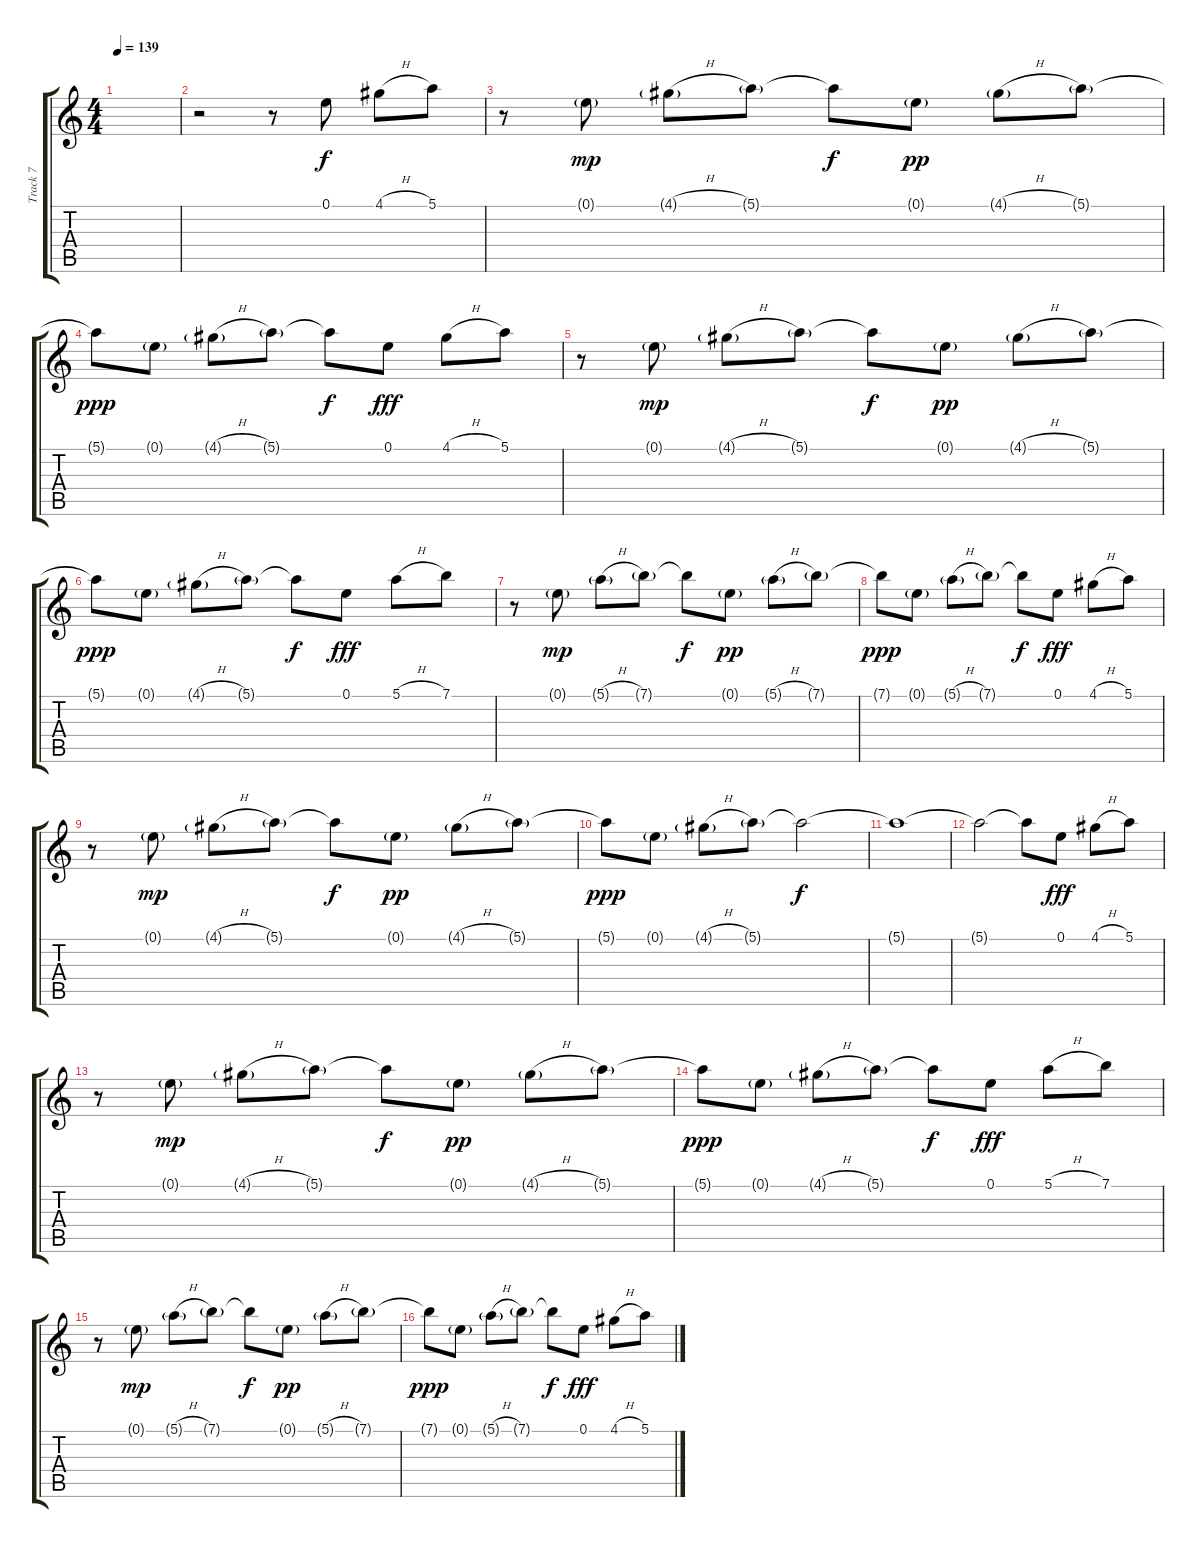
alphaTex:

\track ("Track 7" "Track 7") {instrument overdrivenguitar}
\staff {score tabs}
\tuning (E4 B3 G3 D3 A2 E2) {hide}
\ts (4 4)
\tempo 139
\clef g2
\ks c
|
r.2 r.8 0.1.8 4.1{h}.8 5.1.8 |
r.8 0.1{g}.8{dy mp} 4.1{h g}.8 5.1{g}.8 5.1{t}.8{dy f} 0.1{g}.8{dy pp} 4.1{h g}.8 5.1{g}.8 |
5.1{t}.8{dy ppp} 0.1{g}.8 4.1{h g}.8 5.1{g}.8 5.1{t}.8{dy f} 0.1.8{dy fff} 4.1{h}.8 5.1.8 |
r.8 0.1{g}.8{dy mp} 4.1{h g}.8 5.1{g}.8 5.1{t}.8{dy f} 0.1{g}.8{dy pp} 4.1{h g}.8 5.1{g}.8 |
5.1{t}.8{dy ppp} 0.1{g}.8 4.1{h g}.8 5.1{g}.8 5.1{t}.8{dy f} 0.1.8{dy fff} 5.1{h}.8 7.1.8 |
r.8 0.1{g}.8{dy mp} 5.1{h g}.8 7.1{g}.8 7.1{t}.8{dy f} 0.1{g}.8{dy pp} 5.1{h g}.8 7.1{g}.8 |
7.1{t}.8{dy ppp} 0.1{g}.8 5.1{h g}.8 7.1{g}.8 7.1{t}.8{dy f} 0.1.8{dy fff} 4.1{h}.8 5.1.8 |
r.8 0.1{g}.8{dy mp} 4.1{h g}.8 5.1{g}.8 5.1{t}.8{dy f} 0.1{g}.8{dy pp} 4.1{h g}.8 5.1{g}.8 |
5.1{t}.8{dy ppp} 0.1{g}.8 4.1{h g}.8 5.1{g}.8 5.1{t}.2{dy f} |
5.1{t}.1 |
5.1{t}.2 5.1{t}.8 0.1.8{dy fff} 4.1{h}.8 5.1.8 |
r.8 0.1{g}.8{dy mp} 4.1{h g}.8 5.1{g}.8 5.1{t}.8{dy f} 0.1{g}.8{dy pp} 4.1{h g}.8 5.1{g}.8 |
5.1{t}.8{dy ppp} 0.1{g}.8 4.1{h g}.8 5.1{g}.8 5.1{t}.8{dy f} 0.1.8{dy fff} 5.1{h}.8 7.1.8 |
r.8 0.1{g}.8{dy mp} 5.1{h g}.8 7.1{g}.8 7.1{t}.8{dy f} 0.1{g}.8{dy pp} 5.1{h g}.8 7.1{g}.8 |
7.1{t}.8{dy ppp} 0.1{g}.8 5.1{h g}.8 7.1{g}.8 7.1{t}.8{dy f} 0.1.8{dy fff} 4.1{h}.8 5.1.8
